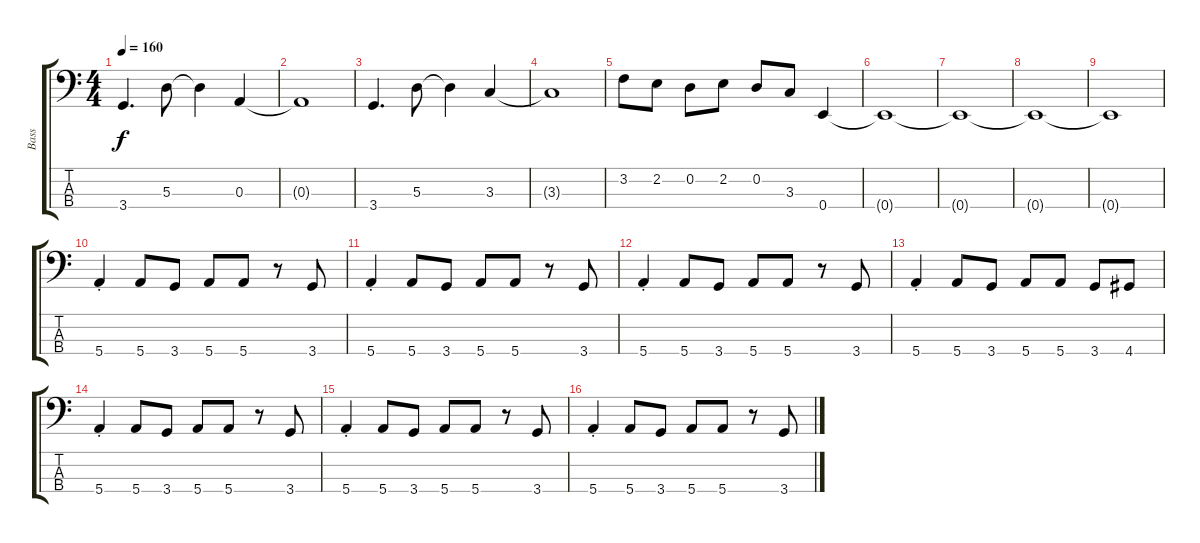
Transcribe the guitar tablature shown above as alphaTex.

\track ("Bass" "Bass") {instrument electricbasspick}
\staff {score tabs}
\tuning (G2 D2 A1 E1) {hide}
\ts (4 4)
\tempo 160
\clef f4
\ks c
3.4.4{d dy f} 5.3.8 5.3{t}.4 0.3.4 |
0.3{t}.1 |
3.4.4{d} 5.3.8 5.3{t}.4 3.3.4 |
3.3{t}.1 |
3.2.8 2.2.8 0.2.8 2.2.8 0.2.8 3.3.8 0.4.4 |
0.4{t}.1{volume 5} |
0.4{t}.1 |
0.4{t}.1 |
0.4{t}.1 |
5.4{st}.4{volume 13} 5.4.8 3.4.8 5.4.8 5.4.8 r.8 3.4.8 |
5.4{st}.4 5.4.8 3.4.8 5.4.8 5.4.8 r.8 3.4.8 |
5.4{st}.4 5.4.8 3.4.8 5.4.8 5.4.8 r.8 3.4.8 |
5.4{st}.4 5.4.8 3.4.8 5.4.8 5.4.8 3.4.8 4.4.8 |
5.4{st}.4 5.4.8 3.4.8 5.4.8 5.4.8 r.8 3.4.8 |
5.4{st}.4 5.4.8 3.4.8 5.4.8 5.4.8 r.8 3.4.8 |
5.4{st}.4 5.4.8 3.4.8 5.4.8 5.4.8 r.8 3.4.8
